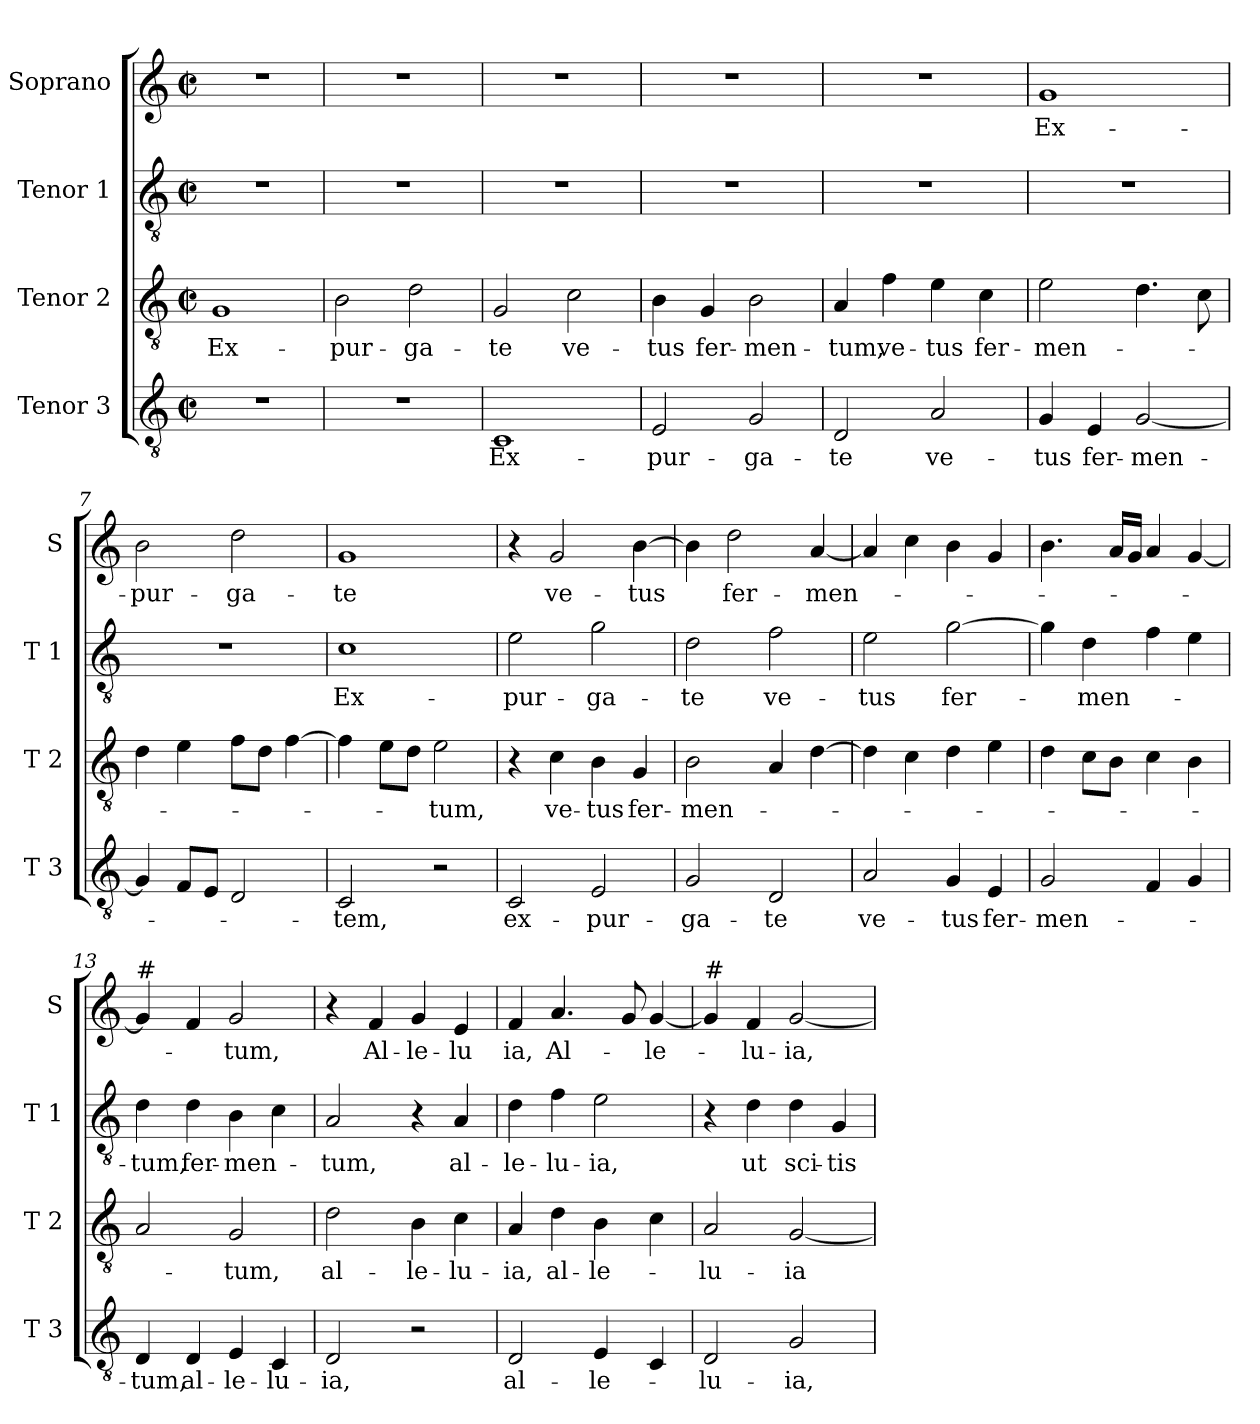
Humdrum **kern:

**kern	**text	**kern	**text	**kern	**text	**kern	**text
*part4	*part4	*part3	*part3	*part2	*part2	*part1	*part1
*staff4	*staff4	*staff3	*staff3	*staff2	*staff2	*staff1	*staff1
*I"Tenor 3	*	*I"Tenor 2	*	*I"Tenor 1	*	*I"Soprano	*
*I'T 3	*	*I'T 2	*	*I'T 1	*	*I'S	*
*clefGv2	*	*clefGv2	*	*clefGv2	*	*clefG2	*
*k[]	*	*k[]	*	*k[]	*	*k[]	*
*C:	*	*C:	*	*C:	*	*C:	*
*M2/2	*	*M2/2	*	*M2/2	*	*M2/2	*
*met(c|)	*	*met(c|)	*	*met(c|)	*	*met(c|)	*
=1	=1	=1	=1	=1	=1	=1	=1
!	!	!	!LO:LY:b	!	!	!	!
1r	.	1G	Ex-	1r	.	1r	.
=2	=2	=2	=2	=2	=2	=2	=2
!	!	!	!LO:LY:b	!	!	!	!
1r	.	2B\	-pur-	1r	.	1r	.
!	!	!	!LO:LY:b	!	!	!	!
.	.	2d\	-ga-	.	.	.	.
=3	=3	=3	=3	=3	=3	=3	=3
!	!LO:LY:b	!	!LO:LY:b	!	!	!	!
1C	Ex-	2G/	-te	1r	.	1r	.
!	!	!	!LO:LY:b	!	!	!	!
.	.	2c\	ve-	.	.	.	.
=4	=4	=4	=4	=4	=4	=4	=4
!	!LO:LY:b	!	!LO:LY:b	!	!	!	!
2E/	-pur-	4B\	-tus	1r	.	1r	.
!	!	!	!LO:LY:b	!	!	!	!
.	.	4G/	fer-	.	.	.	.
!	!LO:LY:b	!	!LO:LY:b	!	!	!	!
2G/	-ga-	2B\	-men-	.	.	.	.
=5	=5	=5	=5	=5	=5	=5	=5
!	!LO:LY:b	!	!LO:LY:b	!	!	!	!
2D/	-te	4A/	-tum,	1r	.	1r	.
!	!	!	!LO:LY:b	!	!	!	!
.	.	4f\	ve-	.	.	.	.
!	!LO:LY:b	!	!LO:LY:b	!	!	!	!
2A/	ve-	4e\	-tus	.	.	.	.
!	!	!	!LO:LY:b	!	!	!	!
.	.	4c\	fer-	.	.	.	.
=6	=6	=6	=6	=6	=6	=6	=6
!	!LO:LY:b	!	!LO:LY:b	!	!	!	!LO:LY:b
4G/	-tus	2e\	-men-	1r	.	1g	Ex-
!	!LO:LY:b	!	!	!	!	!	!
4E/	fer-	.	.	.	.	.	.
!	!LO:LY:b	!	!	!	!	!	!
[2G/	-men-	4.d\	.	.	.	.	.
.	.	8c\	.	.	.	.	.
!!LO:LB:g=z
=7	=7	=7	=7	=7	=7	=7	=7
!	!	!	!	!	!	!	!LO:LY:b
4G/]	.	4d\	.	1r	.	2b\	-pur-
8F/L	.	4e\	.	.	.	.	.
8E/J	.	.	.	.	.	.	.
!	!	!	!	!	!	!	!LO:LY:b
2D/	.	8f\L	.	.	.	2dd\	-ga-
.	.	8d\J	.	.	.	.	.
.	.	[4f\	.	.	.	.	.
=8	=8	=8	=8	=8	=8	=8	=8
!	!LO:LY:b	!	!	!	!LO:LY:b	!	!LO:LY:b
2C/	-tem,	4f\]	.	1c	Ex-	1g	-te
.	.	8e\L	.	.	.	.	.
.	.	8d\J	.	.	.	.	.
!	!	!	!LO:LY:b	!	!	!	!
2r	.	2e\	-tum,	.	.	.	.
=9	=9	=9	=9	=9	=9	=9	=9
!	!LO:LY:b	!	!	!	!LO:LY:b	!	!
2C/	ex-	4r	.	2e\	-pur-	4r	.
!	!	!	!LO:LY:b	!	!	!	!LO:LY:b
.	.	4c\	ve-	.	.	2g/	ve-
!	!LO:LY:b	!	!LO:LY:b	!	!LO:LY:b	!	!
2E/	-pur-	4B\	-tus	2g\	-ga-	.	.
!	!	!	!LO:LY:b	!	!	!	!LO:LY:b
.	.	4G/	fer-	.	.	[4b\	-tus
=10	=10	=10	=10	=10	=10	=10	=10
!	!LO:LY:b	!	!LO:LY:b	!	!LO:LY:b	!	!
2G/	-ga-	2B\	-men-	2d\	-te	4b\]	.
!	!	!	!	!	!	!	!LO:LY:b
.	.	.	.	.	.	2dd\	fer-
!	!LO:LY:b	!	!	!	!LO:LY:b	!	!
2D/	-te	4A/	.	2f\	ve-	.	.
!	!	!	!	!	!	!	!LO:LY:b
.	.	[4d\	.	.	.	[4a/	-men-
=11	=11	=11	=11	=11	=11	=11	=11
!	!LO:LY:b	!	!	!	!LO:LY:b	!	!
2A/	ve-	4d\]	.	2e\	-tus	4a/]	.
.	.	4c\	.	.	.	4cc\	.
!	!LO:LY:b	!	!	!	!LO:LY:b	!	!
4G/	-tus	4d\	.	[2g\	fer-	4b\	.
!	!LO:LY:b	!	!	!	!	!	!
4E/	fer-	4e\	.	.	.	4g/	.
=12	=12	=12	=12	=12	=12	=12	=12
!	!LO:LY:b	!	!	!	!	!	!
2G/	-men-	4d\	.	4g\]	.	4.b\	.
!	!	!	!	!	!LO:LY:b	!	!
.	.	8c\L	.	4d\	-men-	.	.
.	.	8B\J	.	.	.	16a/LL	.
.	.	.	.	.	.	16g/JJ	.
4F/	.	4c\	.	4f\	.	4a/	.
4G/	.	4B\	.	4e\	.	[4g/	.
=13	=13	=13	=13	=13	=13	=13	=13
!	!	!	!	!	!	!LO:TX:a:t=#	!
!	!LO:LY:b	!	!	!	!LO:LY:b	!	!
4D/	-tum,	2A/	.	4d\	-tum,	4g/]	.
!	!LO:LY:b	!	!	!	!LO:LY:b	!	!
4D/	al-	.	.	4d\	fer-	4f/	.
!	!LO:LY:b	!	!LO:LY:b	!	!LO:LY:b	!	!LO:LY:b
4E/	-le-	2G/	-tum,	4B\	-men-	2g/	-tum,
!	!LO:LY:b	!	!	!	!	!	!
4C/	-lu-	.	.	4c\	.	.	.
!!LO:LB:g=z
=14	=14	=14	=14	=14	=14	=14	=14
!	!LO:LY:b	!	!LO:LY:b	!	!LO:LY:b	!	!
2D/	-ia,	2d\	al-	2A/	-tum,	4r	.
!	!	!	!	!	!	!	!LO:LY:b
.	.	.	.	.	.	4f/	Al-
!	!	!	!LO:LY:b	!	!	!	!LO:LY:b
2r	.	4B\	-le-	4r	.	4g/	-le-
!	!	!	!LO:LY:b	!	!LO:LY:b	!	!LO:LY:b
.	.	4c\	-lu-	4A/	al-	4e/	-lu
=15	=15	=15	=15	=15	=15	=15	=15
!	!LO:LY:b	!	!LO:LY:b	!	!LO:LY:b	!	!LO:LY:b
2D/	al-	4A/	-ia,	4d\	-le-	4f/	ia,
!	!	!	!LO:LY:b	!	!LO:LY:b	!	!LO:LY:b
.	.	4d\	al-	4f\	-lu-	4.a/	Al-
!	!LO:LY:b	!	!LO:LY:b	!	!LO:LY:b	!	!
4E/	-le-	4B\	-le-	2e\	-ia,	.	.
.	.	.	.	.	.	8g/	.
!	!	!	!	!	!	!	!LO:LY:b
4C/	.	4c\	.	.	.	[4g/	-le-
=16	=16	=16	=16	=16	=16	=16	=16
!	!	!	!	!	!	!LO:TX:a:t=#	!
!	!LO:LY:b	!	!LO:LY:b	!	!	!	!
2D/	-lu-	2A/	-lu-	4r	.	4g/]	.
!	!	!	!	!	!LO:LY:b	!	!LO:LY:b
.	.	.	.	4d\	ut	4f/	-lu-
!	!LO:LY:b	!	!LO:LY:b	!	!LO:LY:b	!	!LO:LY:b
2G/	-ia,	[2G/	-ia	4d\	sci-	[2g/	-ia,
!	!	!	!	!	!LO:LY:b	!	!
.	.	.	.	4G/	-tis	.	.
=	=	=	=	=	=	=	=
*-	*-	*-	*-	*-	*-	*-	*-
